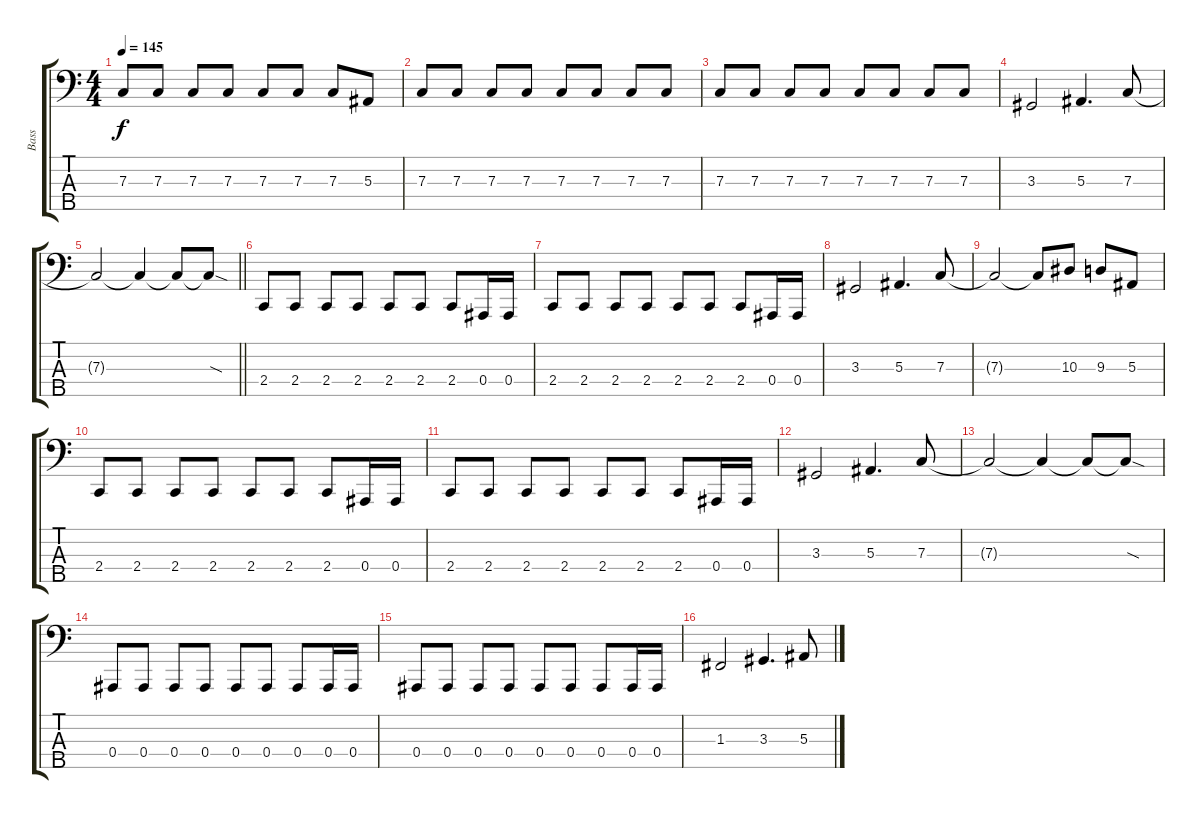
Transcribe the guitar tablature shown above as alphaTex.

\track ("Bass" "Bass") {instrument electricbassfinger}
\staff {score tabs}
\tuning (Eb2 Bb1 F1 Bb0 G0) {hide}
\ts (4 4)
\tempo 145
\clef f4
\ks c
7.3{t}.8{dy f} 7.3.8 7.3.8 7.3.8 7.3.8 7.3.8 7.3.8 5.3.8 |
7.3.8 7.3.8 7.3.8 7.3.8 7.3.8 7.3.8 7.3.8 7.3.8 |
7.3.8 7.3.8 7.3.8 7.3.8 7.3.8 7.3.8 7.3.8 7.3.8 |
3.3.2 5.3.4{d} 7.3.8 |
\barLineRight lightlight
7.3{t}.2 7.3{t}.4 7.3{t}.8 7.3{sod t}.8 |
2.4.8 2.4.8 2.4.8 2.4.8 2.4.8 2.4.8 2.4.8 0.4.16 0.4.16 |
2.4.8 2.4.8 2.4.8 2.4.8 2.4.8 2.4.8 2.4.8 0.4.16 0.4.16 |
3.3.2 5.3.4{d} 7.3.8 |
7.3{t}.2 7.3{t}.8 10.3.8 9.3.8 5.3.8 |
2.4.8 2.4.8 2.4.8 2.4.8 2.4.8 2.4.8 2.4.8 0.4.16 0.4.16 |
2.4.8 2.4.8 2.4.8 2.4.8 2.4.8 2.4.8 2.4.8 0.4.16 0.4.16 |
3.3.2 5.3.4{d} 7.3.8 |
7.3{t}.2 7.3{t}.4 7.3{t}.8 7.3{sod t}.8 |
0.4.8 0.4.8 0.4.8 0.4.8 0.4.8 0.4.8 0.4.8 0.4.16 0.4.16 |
0.4.8 0.4.8 0.4.8 0.4.8 0.4.8 0.4.8 0.4.8 0.4.16 0.4.16 |
1.3.2 3.3.4{d} 5.3.8
